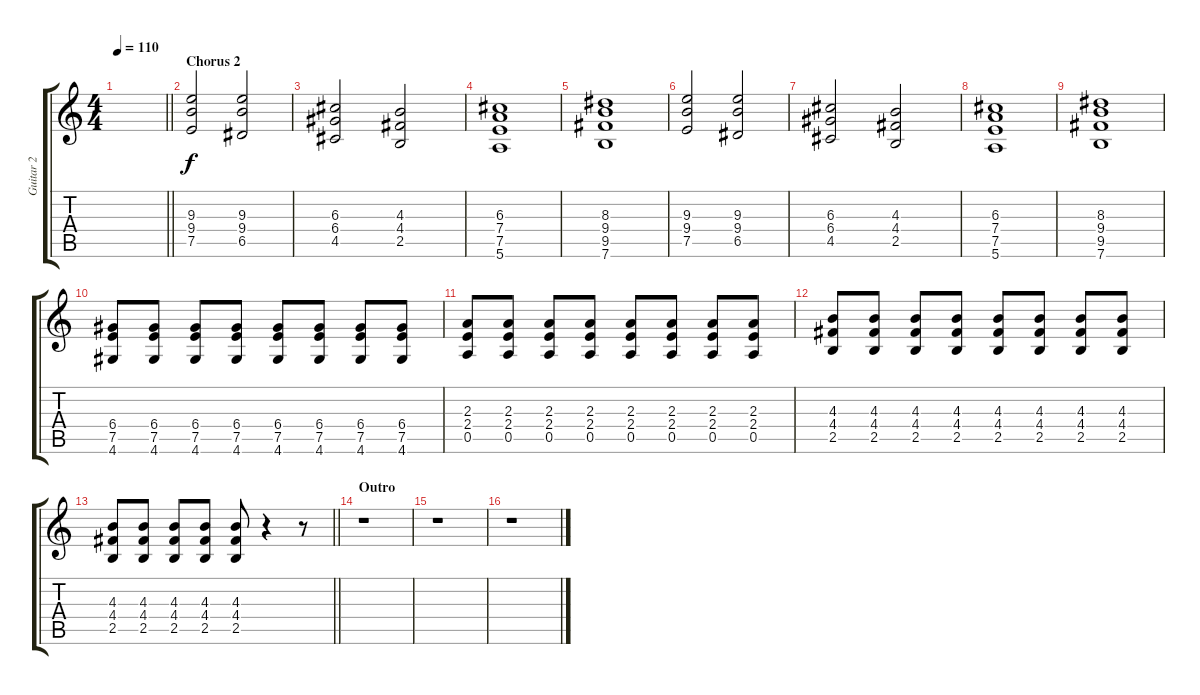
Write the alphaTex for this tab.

\track ("Guitar 2" "Guitar 2") {instrument distortionguitar}
\staff {score tabs}
\tuning (E4 B3 G3 D3 A2 E2) {hide}
\ts (4 4)
\tempo 110
\clef g2
\barLineRight lightlight
\ks c
|
\section ("" "Chorus 2")
(9.3 9.4 7.5).2 (9.3 9.4 6.5).2 |
(6.3 6.4 4.5).2 (4.3 4.4 2.5).2 |
(6.3 7.4 7.5 5.6).1 |
(8.3 9.4 9.5 7.6).1 |
(9.3 9.4 7.5).2 (9.3 9.4 6.5).2 |
(6.3 6.4 4.5).2 (4.3 4.4 2.5).2 |
(6.3 7.4 7.5 5.6).1 |
(8.3 9.4 9.5 7.6).1 |
(6.4 7.5 4.6).8 (6.4 7.5 4.6).8 (6.4 7.5 4.6).8 (6.4 7.5 4.6).8 (6.4 7.5 4.6).8 (6.4 7.5 4.6).8 (6.4 7.5 4.6).8 (6.4 7.5 4.6).8 |
(2.3 2.4 0.5).8 (2.3 2.4 0.5).8 (2.3 2.4 0.5).8 (2.3 2.4 0.5).8 (2.3 2.4 0.5).8 (2.3 2.4 0.5).8 (2.3 2.4 0.5).8 (2.3 2.4 0.5).8 |
(4.3 4.4 2.5).8 (4.3 4.4 2.5).8 (4.3 4.4 2.5).8 (4.3 4.4 2.5).8 (4.3 4.4 2.5).8 (4.3 4.4 2.5).8 (4.3 4.4 2.5).8 (4.3 4.4 2.5).8 |
\barLineRight lightlight
(4.3 4.4 2.5).8 (4.3 4.4 2.5).8 (4.3 4.4 2.5).8 (4.3 4.4 2.5).8 (4.3 4.4 2.5).8 r.4 r.8 |
\section ("" "Outro")
r.1 |
r.1 |
r.1
